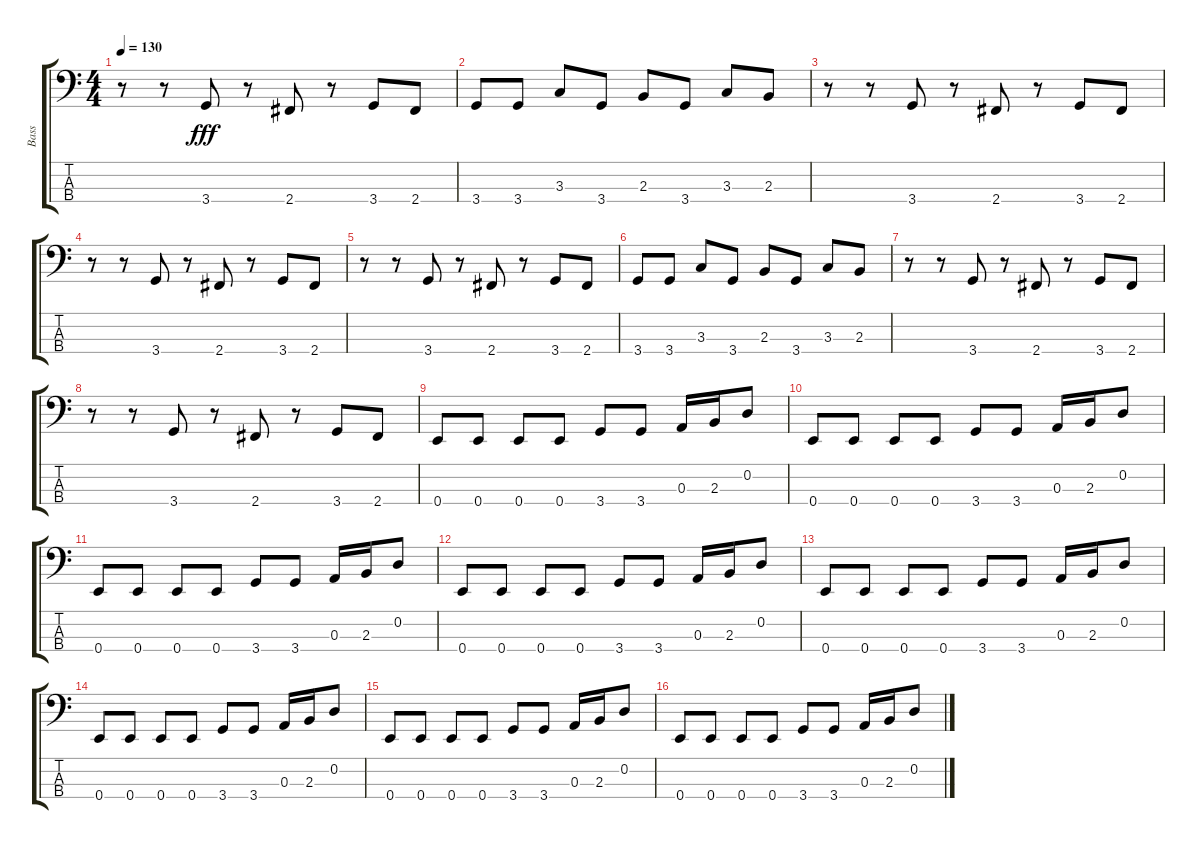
\track ("Bass" "Bass") {instrument electricbassfinger}
\staff {score tabs}
\tuning (G2 D2 A1 E1) {hide}
\ts (4 4)
\tempo 130
\clef f4
\ks c
r.8{dy fff} r.8 3.4.8 r.8 2.4.8 r.8 3.4.8 2.4.8 |
3.4.8 3.4.8 3.3.8 3.4.8 2.3.8 3.4.8 3.3.8 2.3.8 |
r.8 r.8 3.4.8 r.8 2.4.8 r.8 3.4.8 2.4.8 |
r.8 r.8 3.4.8 r.8 2.4.8 r.8 3.4.8 2.4.8 |
r.8 r.8 3.4.8 r.8 2.4.8 r.8 3.4.8 2.4.8 |
3.4.8 3.4.8 3.3.8 3.4.8 2.3.8 3.4.8 3.3.8 2.3.8 |
r.8 r.8 3.4.8 r.8 2.4.8 r.8 3.4.8 2.4.8 |
r.8 r.8 3.4.8 r.8 2.4.8 r.8 3.4.8 2.4.8 |
0.4.8 0.4.8 0.4.8 0.4.8 3.4.8 3.4.8 0.3.16 2.3.16 0.2.8 |
0.4.8 0.4.8 0.4.8 0.4.8 3.4.8 3.4.8 0.3.16 2.3.16 0.2.8 |
0.4.8 0.4.8 0.4.8 0.4.8 3.4.8 3.4.8 0.3.16 2.3.16 0.2.8 |
0.4.8 0.4.8 0.4.8 0.4.8 3.4.8 3.4.8 0.3.16 2.3.16 0.2.8 |
0.4.8 0.4.8 0.4.8 0.4.8 3.4.8 3.4.8 0.3.16 2.3.16 0.2.8 |
0.4.8 0.4.8 0.4.8 0.4.8 3.4.8 3.4.8 0.3.16 2.3.16 0.2.8 |
0.4.8 0.4.8 0.4.8 0.4.8 3.4.8 3.4.8 0.3.16 2.3.16 0.2.8 |
0.4.8 0.4.8 0.4.8 0.4.8 3.4.8 3.4.8 0.3.16 2.3.16 0.2.8
